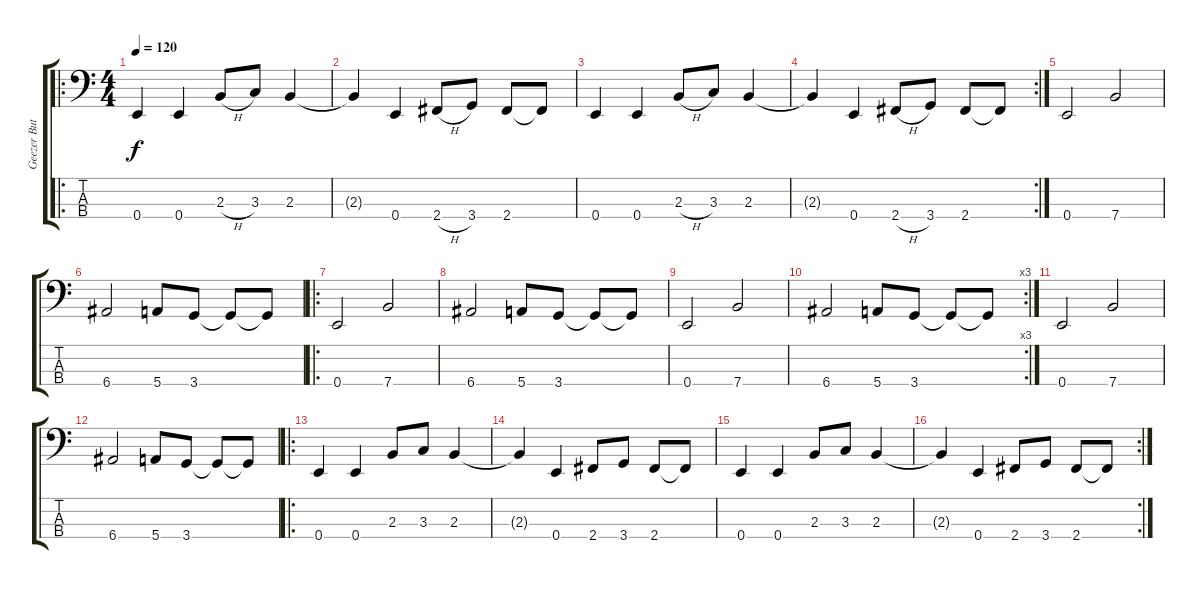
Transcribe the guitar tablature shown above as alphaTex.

\track ("Geezer Butler" "Geezer But") {instrument electricbassfinger}
\staff {score tabs}
\tuning (G2 D2 A1 E1) {hide}
\ro
\ts (4 4)
\tempo 120
\clef f4
\ks c
0.4.4{dy f instrument electricbassfinger} 0.4.4 2.3{h}.8 3.3.8 2.3.4 |
2.3{t}.4 0.4.4 2.4{h}.8 3.4.8 2.4.8 2.4{t}.8 |
0.4.4 0.4.4 2.3{h}.8 3.3.8 2.3.4 |
\rc 2
2.3{t}.4 0.4.4 2.4{h}.8 3.4.8 2.4.8 2.4{t}.8 |
0.4.2 7.4.2 |
6.4.2 5.4.8 3.4.8 3.4{t}.8 3.4{t}.8 |
\ro
0.4.2 7.4.2 |
6.4.2 5.4.8 3.4.8 3.4{t}.8 3.4{t}.8 |
0.4.2 7.4.2 |
\rc 3
6.4.2 5.4.8 3.4.8 3.4{t}.8 3.4{t}.8 |
0.4.2 7.4.2 |
6.4.2 5.4.8 3.4.8 3.4{t}.8 3.4{t}.8 |
\ro
0.4.4 0.4.4 2.3.8 3.3.8 2.3.4 |
2.3{t}.4 0.4.4 2.4.8 3.4.8 2.4.8 2.4{t}.8 |
0.4.4 0.4.4 2.3.8 3.3.8 2.3.4 |
\rc 2
2.3{t}.4 0.4.4 2.4.8 3.4.8 2.4.8 2.4{t}.8
